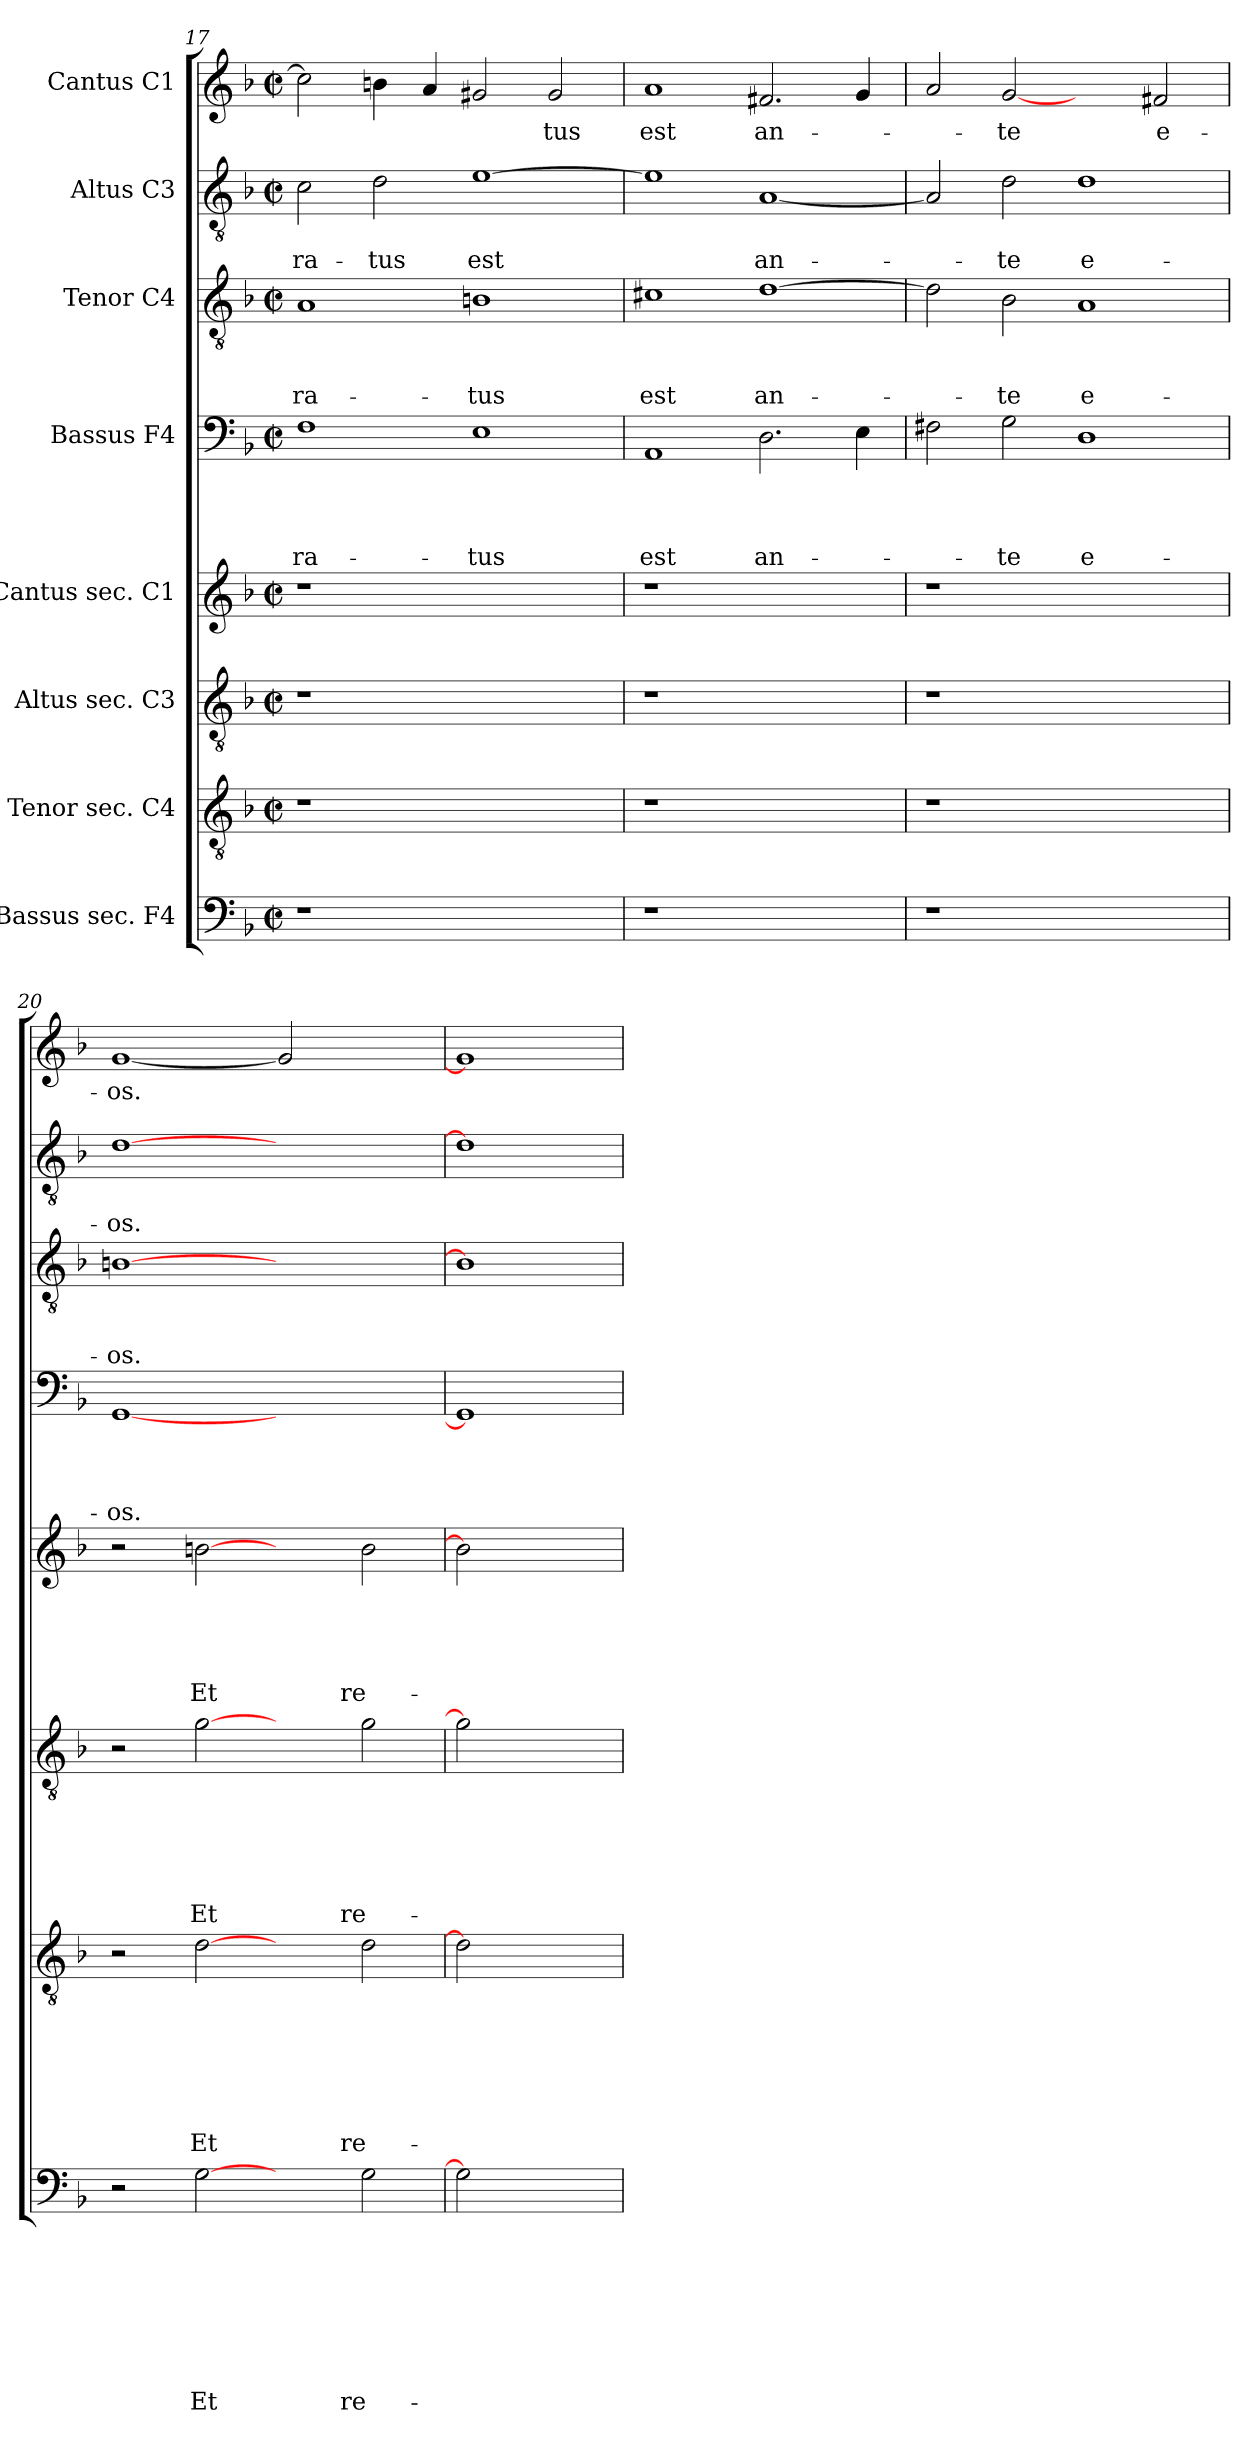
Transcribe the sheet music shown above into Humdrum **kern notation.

**kern	**text	**text	**text	**text	**text	**text	**text	**text	**kern	**text	**text	**text	**text	**text	**text	**text	**kern	**text	**text	**text	**text	**text	**text	**kern	**text	**text	**text	**text	**text	**kern	**text	**text	**text	**text	**kern	**text	**text	**text	**kern	**text	**text	**kern	**text
*part8	*part8	*part8	*part8	*part8	*part8	*part8	*part8	*part8	*part7	*part7	*part7	*part7	*part7	*part7	*part7	*part7	*part6	*part6	*part6	*part6	*part6	*part6	*part6	*part5	*part5	*part5	*part5	*part5	*part5	*part4	*part4	*part4	*part4	*part4	*part3	*part3	*part3	*part3	*part2	*part2	*part2	*part1	*part1
*staff8	*staff8	*staff8	*staff8	*staff8	*staff8	*staff8	*staff8	*staff8	*staff7	*staff7	*staff7	*staff7	*staff7	*staff7	*staff7	*staff7	*staff6	*staff6	*staff6	*staff6	*staff6	*staff6	*staff6	*staff5	*staff5	*staff5	*staff5	*staff5	*staff5	*staff4	*staff4	*staff4	*staff4	*staff4	*staff3	*staff3	*staff3	*staff3	*staff2	*staff2	*staff2	*staff1	*staff1
*I"Bassus sec. F4	*	*	*	*	*	*	*	*	*I"Tenor sec. C4	*	*	*	*	*	*	*	*I"Altus sec. C3	*	*	*	*	*	*	*I"Cantus sec. C1	*	*	*	*	*	*I"Bassus F4	*	*	*	*	*I"Tenor  C4	*	*	*	*I"Altus C3	*	*	*I"Cantus C1	*
*clefF4	*	*	*	*	*	*	*	*	*clefGv2	*	*	*	*	*	*	*	*clefGv2	*	*	*	*	*	*	*clefG2	*	*	*	*	*	*clefF4	*	*	*	*	*clefGv2	*	*	*	*clefGv2	*	*	*clefG2	*
*k[b-]	*	*	*	*	*	*	*	*	*k[b-]	*	*	*	*	*	*	*	*k[b-]	*	*	*	*	*	*	*k[b-]	*	*	*	*	*	*k[b-]	*	*	*	*	*k[b-]	*	*	*	*k[b-]	*	*	*k[b-]	*
*F:	*	*	*	*	*	*	*	*	*F:	*	*	*	*	*	*	*	*F:	*	*	*	*	*	*	*F:	*	*	*	*	*	*F:	*	*	*	*	*F:	*	*	*	*F:	*	*	*F:	*
*M2/2	*	*	*	*	*	*	*	*	*M2/2	*	*	*	*	*	*	*	*M2/2	*	*	*	*	*	*	*M2/2	*	*	*	*	*	*M2/2	*	*	*	*	*M2/2	*	*	*	*M2/2	*	*	*M2/2	*
*met(c|)	*	*	*	*	*	*	*	*	*met(c|)	*	*	*	*	*	*	*	*met(c|)	*	*	*	*	*	*	*met(c|)	*	*	*	*	*	*met(c|)	*	*	*	*	*met(c|)	*	*	*	*met(c|)	*	*	*met(c|)	*
=17	=17	=17	=17	=17	=17	=17	=17	=17	=17	=17	=17	=17	=17	=17	=17	=17	=17	=17	=17	=17	=17	=17	=17	=17	=17	=17	=17	=17	=17	=17	=17	=17	=17	=17	=17	=17	=17	=17	=17	=17	=17	=17	=17
1r	.	.	.	.	.	.	.	.	1r	.	.	.	.	.	.	.	1r	.	.	.	.	.	.	1r	.	.	.	.	.	1F	.	.	.	-ra-	1A	.	.	-ra-	2c\	.	-ra-	2cc\]	.
.	.	.	.	.	.	.	.	.	.	.	.	.	.	.	.	.	.	.	.	.	.	.	.	.	.	.	.	.	.	.	.	.	.	.	.	.	.	.	2d\	.	-tus	4bn\	.
.	.	.	.	.	.	.	.	.	.	.	.	.	.	.	.	.	.	.	.	.	.	.	.	.	.	.	.	.	.	.	.	.	.	.	.	.	.	.	.	.	.	4a/	.
1ryy	.	.	.	.	.	.	.	.	1ryy	.	.	.	.	.	.	.	1ryy	.	.	.	.	.	.	1ryy	.	.	.	.	.	1E	.	.	.	-tus	1Bn	.	.	-tus	[1e	.	est	2g#X/	.
.	.	.	.	.	.	.	.	.	.	.	.	.	.	.	.	.	.	.	.	.	.	.	.	.	.	.	.	.	.	.	.	.	.	.	.	.	.	.	.	.	.	2g#/	-tus
!!LO:LB:g=z
=18	=18	=18	=18	=18	=18	=18	=18	=18	=18	=18	=18	=18	=18	=18	=18	=18	=18	=18	=18	=18	=18	=18	=18	=18	=18	=18	=18	=18	=18	=18	=18	=18	=18	=18	=18	=18	=18	=18	=18	=18	=18	=18	=18
1r	.	.	.	.	.	.	.	.	1r	.	.	.	.	.	.	.	1r	.	.	.	.	.	.	1r	.	.	.	.	.	1AA	.	.	.	est	1c#X	.	.	est	1e]	.	.	1a	est
1ryy	.	.	.	.	.	.	.	.	1ryy	.	.	.	.	.	.	.	1ryy	.	.	.	.	.	.	1ryy	.	.	.	.	.	2.D\	.	.	.	an-	[1d	.	.	an-	[1A	.	an-	2.f#X/	an-
.	.	.	.	.	.	.	.	.	.	.	.	.	.	.	.	.	.	.	.	.	.	.	.	.	.	.	.	.	.	4E\	.	.	.	.	.	.	.	.	.	.	.	4g/	.
=19	=19	=19	=19	=19	=19	=19	=19	=19	=19	=19	=19	=19	=19	=19	=19	=19	=19	=19	=19	=19	=19	=19	=19	=19	=19	=19	=19	=19	=19	=19	=19	=19	=19	=19	=19	=19	=19	=19	=19	=19	=19	=19	=19
1r	.	.	.	.	.	.	.	.	1r	.	.	.	.	.	.	.	1r	.	.	.	.	.	.	1r	.	.	.	.	.	2F#X\	.	.	.	.	2d\]	.	.	.	2A/]	.	.	2a/	.
.	.	.	.	.	.	.	.	.	.	.	.	.	.	.	.	.	.	.	.	.	.	.	.	.	.	.	.	.	.	2G\	.	.	.	-te	2B-\	.	.	-te	2d\	.	-te	[2g	-te
1ryy	.	.	.	.	.	.	.	.	1ryy	.	.	.	.	.	.	.	1ryy	.	.	.	.	.	.	1ryy	.	.	.	.	.	1D	.	.	.	e-	1A	.	.	e-	1d	.	e-	2ryy	.
.	.	.	.	.	.	.	.	.	.	.	.	.	.	.	.	.	.	.	.	.	.	.	.	.	.	.	.	.	.	.	.	.	.	.	.	.	.	.	.	.	.	2f#X/	e-
=20	=20	=20	=20	=20	=20	=20	=20	=20	=20	=20	=20	=20	=20	=20	=20	=20	=20	=20	=20	=20	=20	=20	=20	=20	=20	=20	=20	=20	=20	=20	=20	=20	=20	=20	=20	=20	=20	=20	=20	=20	=20	=20	=20
2r	.	.	.	.	.	.	.	.	2r	.	.	.	.	.	.	.	2r	.	.	.	.	.	.	2r	.	.	.	.	.	[1GG	.	.	.	-os.	[1Bn	.	.	-os.	[1d	.	-os.	[1g	-os.
[2G	.	.	.	.	.	.	.	Et	[2d	.	.	.	.	.	.	Et	[2g	.	.	.	.	.	Et	[2bn	.	.	.	.	Et	.	.	.	.	.	.	.	.	.	.	.	.	.	.
2ryy	.	.	.	.	.	.	.	.	2ryy	.	.	.	.	.	.	.	2ryy	.	.	.	.	.	.	2ryy	.	.	.	.	.	1ryy	.	.	.	.	1ryy	.	.	.	1ryy	.	.	2g]	.
2G\	.	.	.	.	.	.	.	re-	2d\	.	.	.	.	.	.	re-	2g\	.	.	.	.	.	re-	2b\	.	.	.	.	re-	.	.	.	.	.	.	.	.	.	.	.	.	2ryy	.
=21	=21	=21	=21	=21	=21	=21	=21	=21	=21	=21	=21	=21	=21	=21	=21	=21	=21	=21	=21	=21	=21	=21	=21	=21	=21	=21	=21	=21	=21	=21	=21	=21	=21	=21	=21	=21	=21	=21	=21	=21	=21	=21	=21
2G]	.	.	.	.	.	.	.	.	2d]	.	.	.	.	.	.	.	2g]	.	.	.	.	.	.	2b]	.	.	.	.	.	1GG]	.	.	.	.	1B]	.	.	.	1d]	.	.	1g]	.
2ryy	.	.	.	.	.	.	.	.	2ryy	.	.	.	.	.	.	.	2ryy	.	.	.	.	.	.	2ryy	.	.	.	.	.	.	.	.	.	.	.	.	.	.	.	.	.	.	.
=	=	=	=	=	=	=	=	=	=	=	=	=	=	=	=	=	=	=	=	=	=	=	=	=	=	=	=	=	=	=	=	=	=	=	=	=	=	=	=	=	=	=	=
*-	*-	*-	*-	*-	*-	*-	*-	*-	*-	*-	*-	*-	*-	*-	*-	*-	*-	*-	*-	*-	*-	*-	*-	*-	*-	*-	*-	*-	*-	*-	*-	*-	*-	*-	*-	*-	*-	*-	*-	*-	*-	*-	*-
